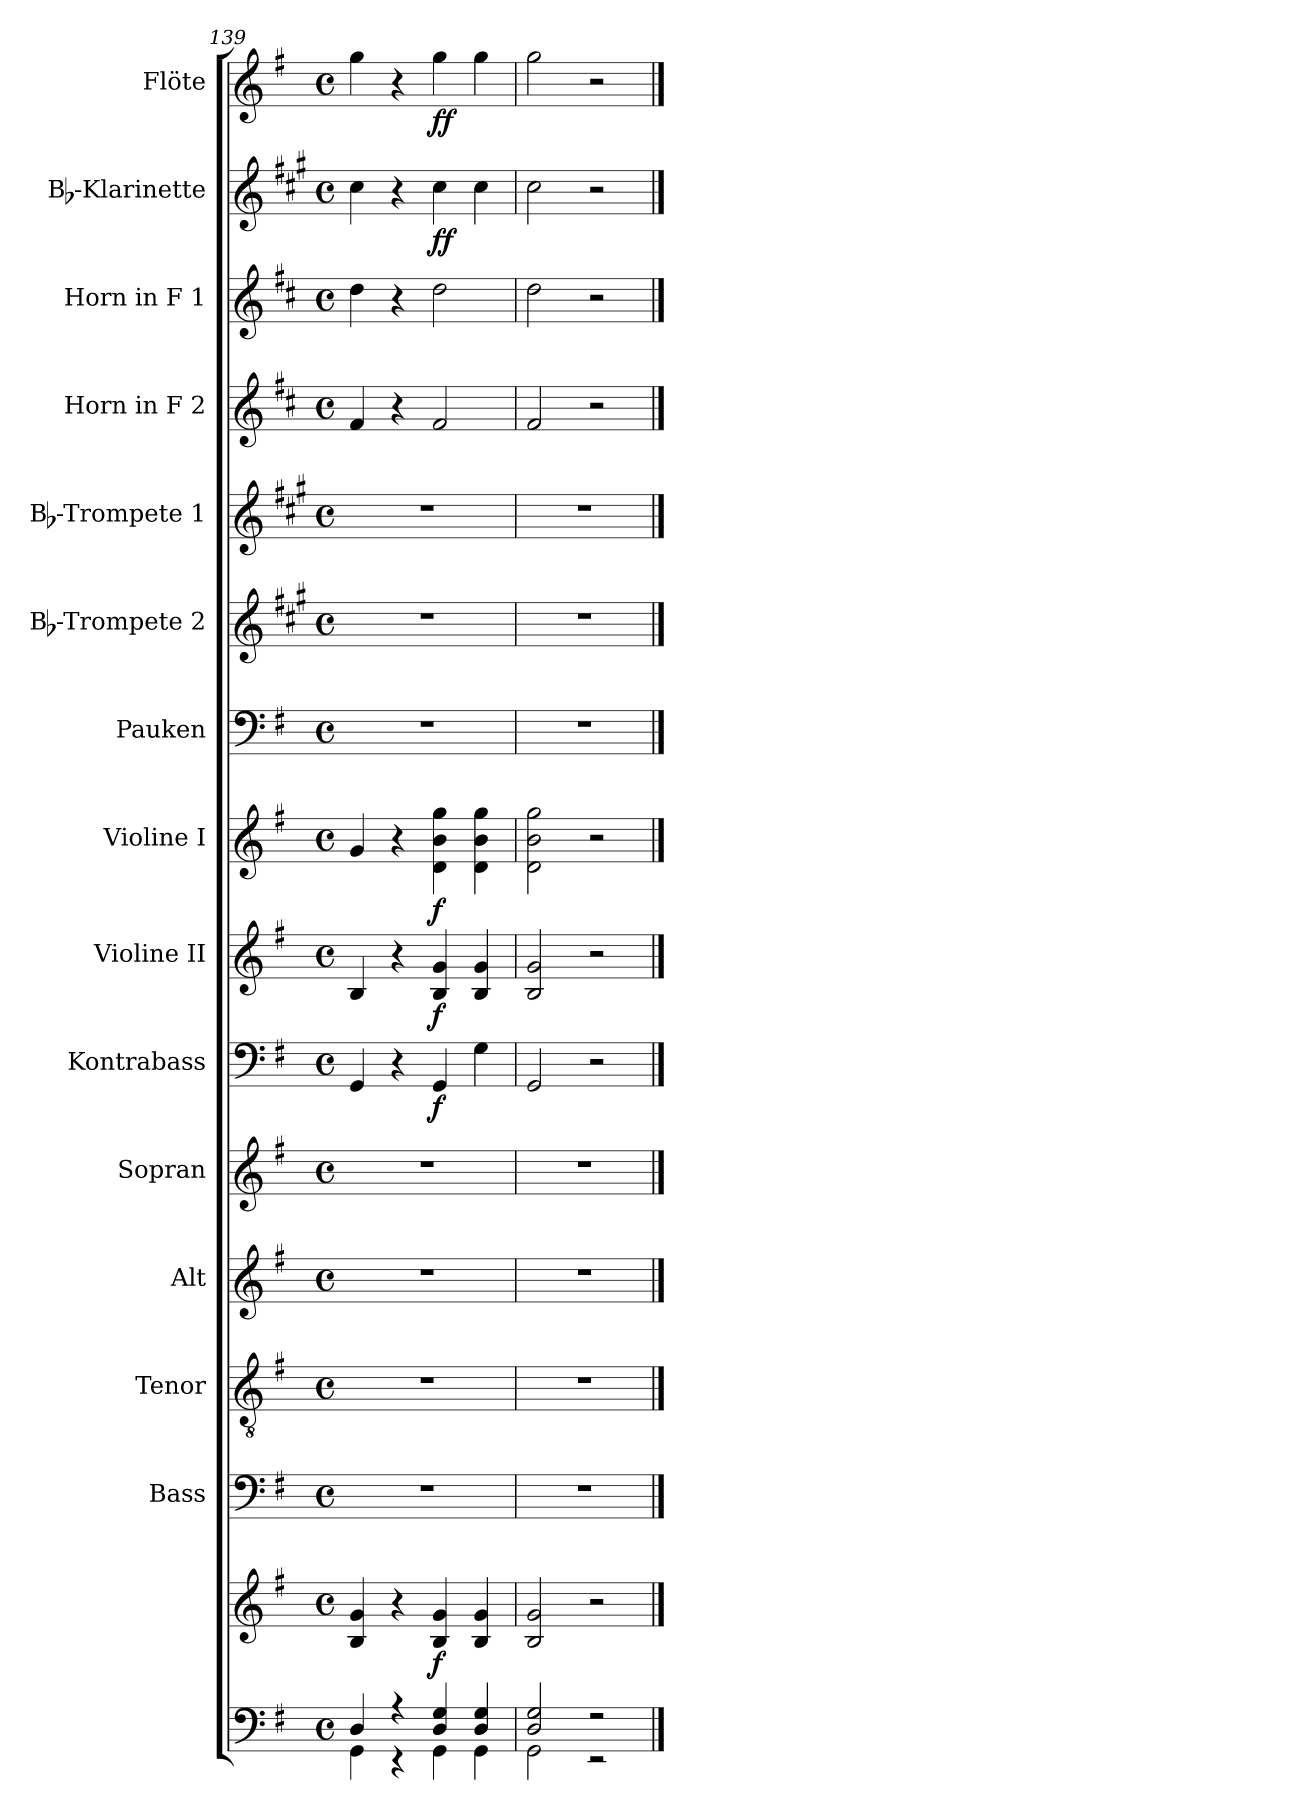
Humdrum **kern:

**kern	**kern	**dynam	**kern	**kern	**kern	**kern	**kern	**dynam	**kern	**dynam	**kern	**dynam	**kern	**kern	**kern	**kern	**kern	**kern	**dynam	**kern	**dynam
*part15	*part15	*part15	*part14	*part13	*part12	*part11	*part10	*part10	*part9	*part9	*part8	*part8	*part7	*part6	*part5	*part4	*part3	*part2	*part2	*part1	*part1
*staff16	*staff15	*staff15/16	*staff14	*staff13	*staff12	*staff11	*staff10	*staff10	*staff9	*staff9	*staff8	*staff8	*staff7	*staff6	*staff5	*staff4	*staff3	*staff2	*staff2	*staff1	*staff1
*	*	*	*I"Bass	*I"Tenor	*I"Alt	*I"Sopran	*I"Kontrabass	*	*I"Violine II	*	*I"Violine I	*	*I"Pauken	*I"Bb-Trompete 2	*I"Bb-Trompete 1	*I"Horn in F 2	*I"Horn in F 1	*I"Bb-Klarinette	*	*I"Flöte	*
*	*	*	*I'B.	*I'T.	*I'A.	*I'S.	*I'Kb.	*	*I'Vl. II	*	*I'Vl. I	*	*I'Pk.	*I'Bb Trp. 2	*I'Bb Trp. 1	*	*	*I'Bb Kl.	*	*I'Fl.	*
*clefF4	*clefG2	*	*clefF4	*clefGv2	*clefG2	*clefG2	*clefF4	*	*clefG2	*	*clefG2	*	*clefF4	*clefG2	*clefG2	*clefG2	*clefG2	*clefG2	*	*clefG2	*
*	*	*	*	*	*	*	*ITrd7c12	*	*	*	*	*	*	*ITrd1c2	*ITrd1c2	*ITrd4c7	*ITrd4c7	*ITrd1c2	*	*	*
*k[f#]	*k[f#]	*	*k[f#]	*k[f#]	*k[f#]	*k[f#]	*k[f#]	*	*k[f#]	*	*k[f#]	*	*k[f#]	*k[f#]	*k[f#]	*k[f#]	*k[f#]	*k[f#]	*	*k[f#]	*
*G:	*G:	*	*G:	*G:	*G:	*G:	*G:	*	*G:	*	*G:	*	*G:	*G:	*G:	*G:	*G:	*G:	*	*G:	*
*M4/4	*M4/4	*	*M4/4	*M4/4	*M4/4	*M4/4	*M4/4	*	*M4/4	*	*M4/4	*	*M4/4	*M4/4	*M4/4	*M4/4	*M4/4	*M4/4	*	*M4/4	*
*met(c)	*met(c)	*	*met(c)	*met(c)	*met(c)	*met(c)	*met(c)	*	*met(c)	*	*met(c)	*	*met(c)	*met(c)	*met(c)	*met(c)	*met(c)	*met(c)	*	*met(c)	*
=139	=139	=139	=139	=139	=139	=139	=139	=139	=139	=139	=139	=139	=139	=139	=139	=139	=139	=139	=139	=139	=139
*^	*	*	*	*	*	*	*	*	*	*	*	*	*	*	*	*	*	*	*	*	*
4D/	4GG\	4B/ 4g/	.	1r	1r	1r	1r	4GGG/	.	4B/	.	4g/	.	1r	1r	1r	4B/	4g\	4b\	.	4gg\	.
4r	4r	4r	.	.	.	.	.	4r	.	4r	.	4r	.	.	.	.	4r	4r	4r	.	4r	.
!	!	!	!LO:DY:b	!	!	!	!	!	!LO:DY:b	!	!LO:DY:b	!	!LO:DY:b	!	!	!	!	!	!	!LO:DY:b	!	!LO:DY:b
4D/ 4G/	4GG\	4B/ 4g/	f	.	.	.	.	4GGG/	f	4B/ 4g/	f	4d\ 4b\ 4gg\	f	.	.	.	2B/	2g\	4b\	ff	4gg\	ff
4D/ 4G/	4GG\	4B/ 4g/	.	.	.	.	.	4GG\	.	4B/ 4g/	.	4d\ 4b\ 4gg\	.	.	.	.	.	.	4b\	.	4gg\	.
=140	=140	=140	=140	=140	=140	=140	=140	=140	=140	=140	=140	=140	=140	=140	=140	=140	=140	=140	=140	=140	=140	=140
2D/ 2G/	2GG\	2B/ 2g/	.	1r	1r	1r	1r	2GGG/	.	2B/ 2g/	.	2d\ 2b\ 2gg\	.	1r	1r	1r	2B/	2g\	2b\	.	2gg\	.
2r	2r	2r	.	.	.	.	.	2r	.	2r	.	2r	.	.	.	.	2r	2r	2r	.	2r	.
*v	*v	*	*	*	*	*	*	*	*	*	*	*	*	*	*	*	*	*	*	*	*	*
==	==	==	==	==	==	==	==	==	==	==	==	==	==	==	==	==	==	==	==	==	==
*-	*-	*-	*-	*-	*-	*-	*-	*-	*-	*-	*-	*-	*-	*-	*-	*-	*-	*-	*-	*-	*-
